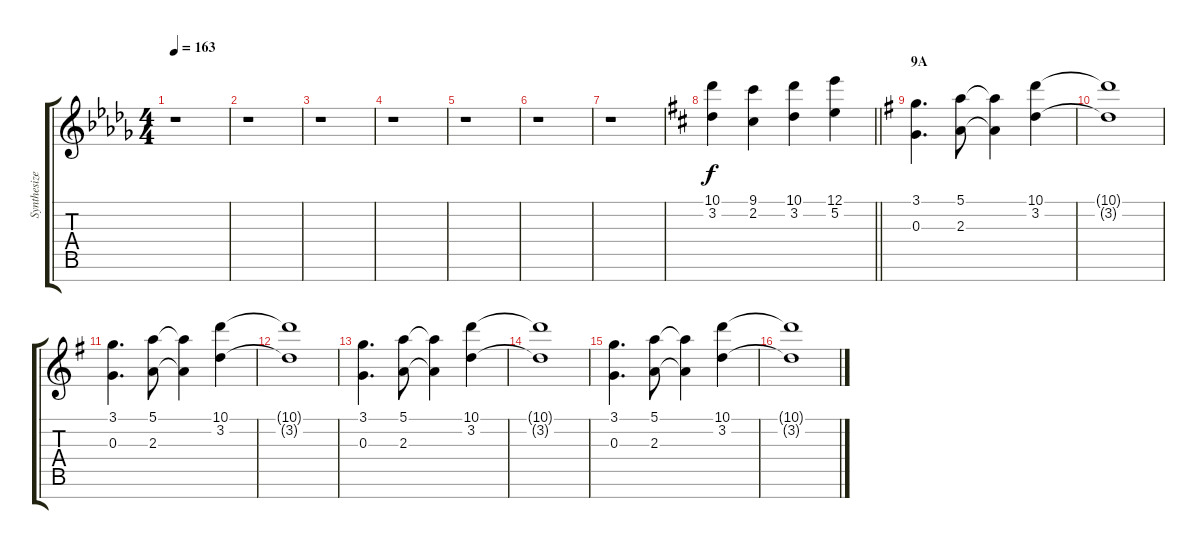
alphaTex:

\track ("Synthesizer" "Synthesize") {instrument pad1newage}
\staff {score tabs}
\tuning (E5 B4 G4 D4 A3 E3 B2) {hide}
\ts (4 4)
\tempo 163
\clef g2
\ks db
r.1{dy f} |
r.1 |
r.1 |
r.1 |
r.1 |
r.1 |
r.1 |
\barLineRight lightlight
\ks d
(10.1 3.2).4 (9.1 2.2).4 (10.1 3.2).4 (12.1 5.2).4 |
\section ("" "9A")
\ks g
(3.1 0.3).4{d} (5.1 2.3).8 (5.1{t} 2.3{t}).4 (10.1 3.2).4 |
(10.1{t} 3.2{t}).1 |
(3.1 0.3).4{d} (5.1 2.3).8 (5.1{t} 2.3{t}).4 (10.1 3.2).4 |
(10.1{t} 3.2{t}).1 |
(3.1 0.3).4{d} (5.1 2.3).8 (5.1{t} 2.3{t}).4 (10.1 3.2).4 |
(10.1{t} 3.2{t}).1 |
(3.1 0.3).4{d} (5.1 2.3).8 (5.1{t} 2.3{t}).4 (10.1 3.2).4 |
(10.1{t} 3.2{t}).1
